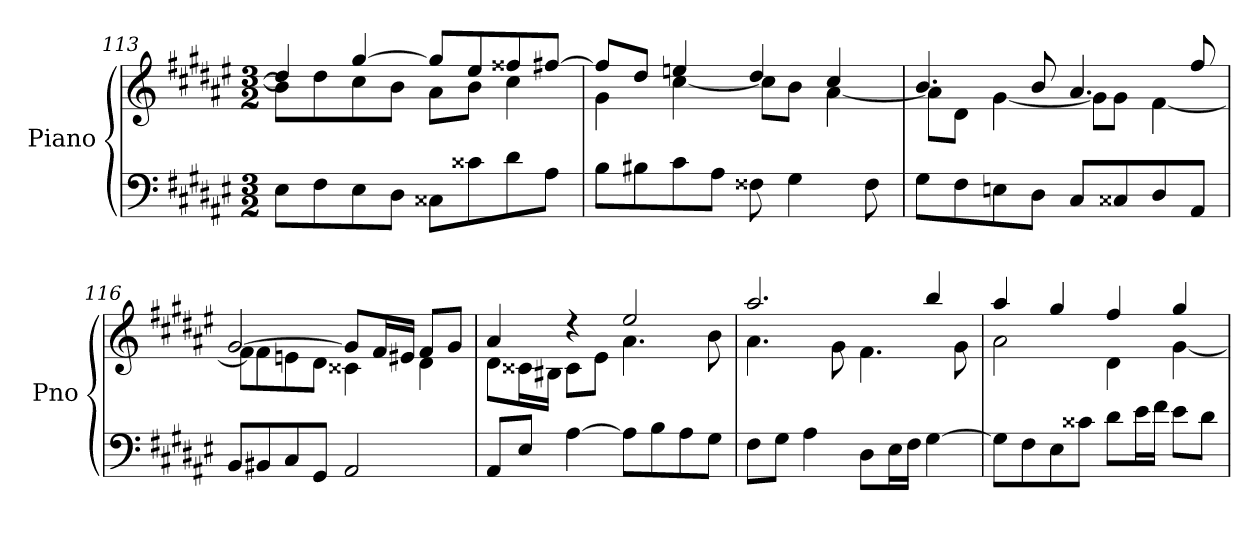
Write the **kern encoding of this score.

**kern	**kern
*part1	*part1
*staff2	*staff1
*I"Piano	*
*I'Pno	*
!!LO:LB:g=z
*clefF4	*clefG2
*k[f#c#g#d#a#e#]	*k[f#c#g#d#a#e#]
*F#:	*F#:
*M3/2	*M3/2
=113	=113
*	*^
8E#L	4dd#/]	8b\L]
8F#	.	8dd#\
8E#	[4gg#/	8cc#\
8D#J	.	8b\J
8C##XL	8gg#/L]	8a#L
8c##X	8ee#/	8bJ
8d#	8ff##X/	4cc#\
8A#J	[8ff#X/J	.
=114	=114	=114
8BL	8ff#L]	4g#\
8B#X	8dd#/J	.
8c#	4een/	[4cc#\
8A#J	.	.
8F##X	4dd#/	8cc#L]
4G#	.	8bJ
.	4cc#/	[4a#\
8F##	.	.
=115	=115	=115
8G#L	4.b/	8a#L]
8F#	.	8d#\J
8En	.	[4g#\
8D#J	8b/	.
8C#L	4.a#/	8g#\L]
8C##X	.	8g#\J
8D#	.	[4f#\
8AA#J	8ff#/	.
=116	=116	=116
8BBL	[2g#/	8f#\L]
8BB#X	.	8f#\
8C#	.	8en\
8GG#J	.	8d#\J
2AA#	8g#L]	4c##X\
.	16f#/L	.
.	16e#/JJ	.
.	8f#/L	4d#\
.	8g#/J	.
=117	=117	=117
8AA#L	4a#/	8d#\L
8E#J	.	16c##X\L
.	.	16B#X\JJ
[4A#	4r	8c##\L
.	.	8e#\J
8A#L]	2ee#/	4.a#\
8B	.	.
8A#	.	.
8G#J	.	8b\
!!LO:LB:g=z	!!
=118	=118	=118
8F#L	2.aa#/	4.a#\
8G#J	.	.
4A#	.	.
.	.	8g#\
8D#L	.	4.f#\
16E#L	.	.
16F#JJ	.	.
[4G#	4bb/	.
.	.	8g#\
=119	=119	=119
8G#L]	4aa#/	2a#\
8F#	.	.
8E#	4gg#/	.
8c##XJ	.	.
8d#L	4ff#/	4d#\
16e#L	.	.
16f#JJ	.	.
8e#L	4gg#/	[4g#\
8d#J	.	.
*	*v	*v
=	=
*-	*-
